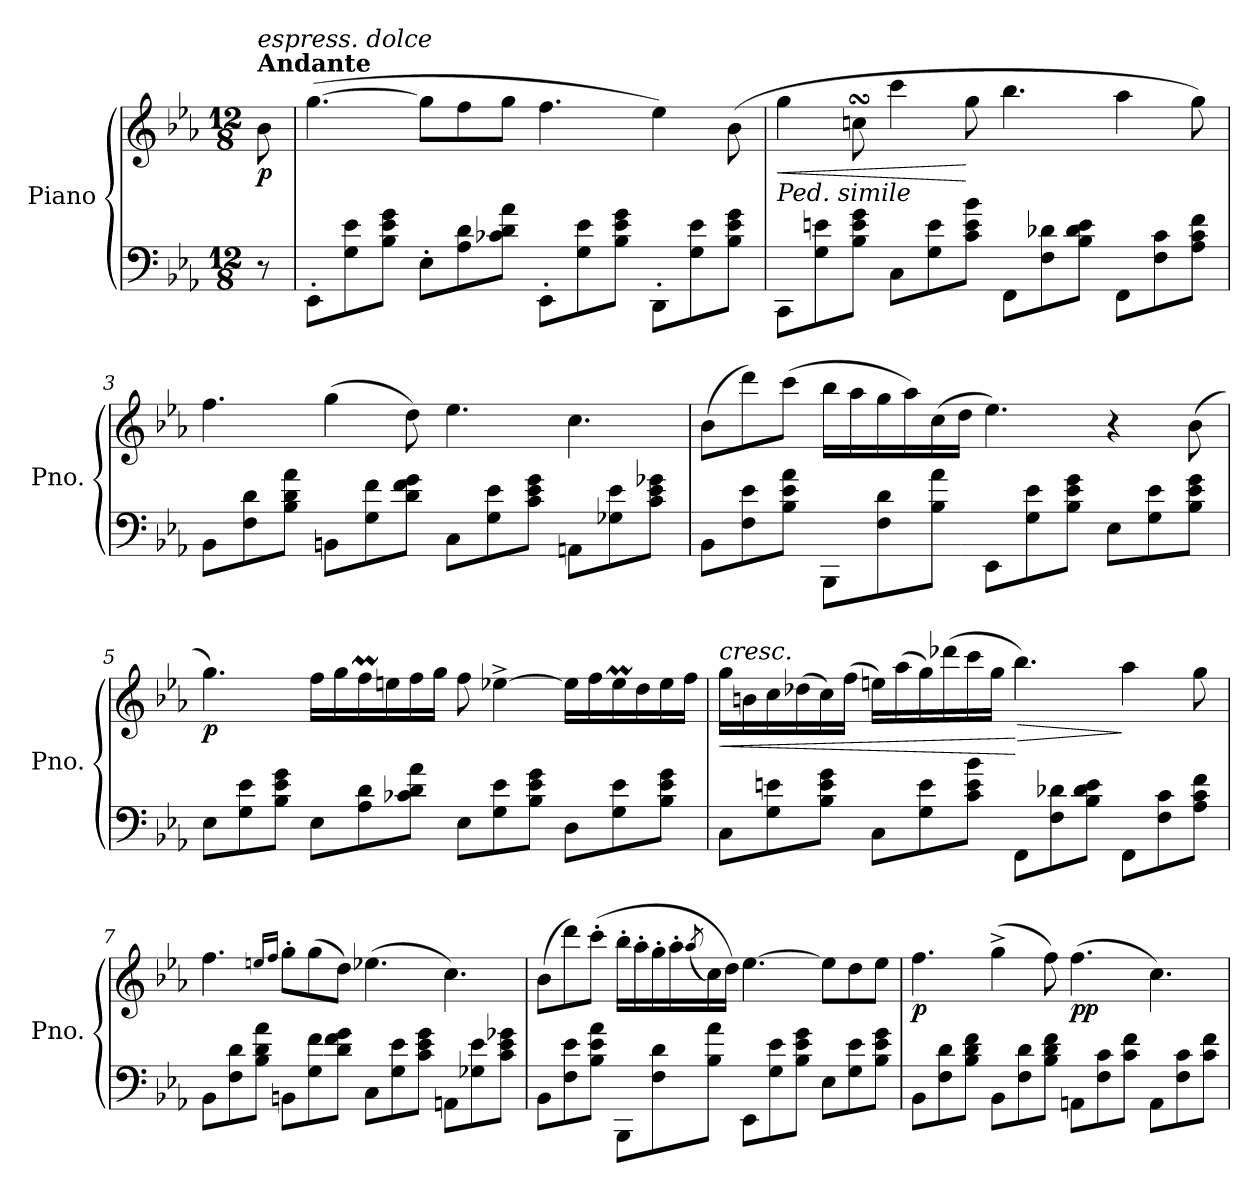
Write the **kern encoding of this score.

**kern	**kern	**dynam
*part1	*part1	*part1
*staff2	*staff1	*staff1/2
*I"Piano	*	*
*I'Pno.	*	*
*clefF4	*clefG2	*
*k[b-e-a-]	*k[b-e-a-]	*
*M12/8	*M12/8	*
*MM60	*MM60	*
=	=	=
!	!LO:TX:a:B:t=Andante	!
!	!LO:TX:a:i:t=espress. dolce	!
!	!	!LO:DY:b
8r	8b-\	p
=1	=1	=1
8EE-'\L	(>[4.gg\	.
8G\ 8e-\	.	.
8B-\ 8e-\ 8g\J	.	.
8E-'\L	8gg\L]	.
8A-\ 8d\	8ff\	.
8c-X\ 8d\ 8a-\J	8gg\J	.
8EE-'\L	4.ff\	.
8G\ 8e-\	.	.
8B-\ 8e-\ 8g\J	.	.
8DD'\L	4ee-\)	.
8G\ 8e-\	.	.
8B-\ 8e-\ 8g\J	(>8b-\	.
=2	=2	=2
!LO:TX:a:i:t=Ped. simile	!	!
!	!	!LO:HP:b
8CC\L	4gg\	<
8G\ 8en\	.	.
8B-\ 8e\ 8g\J	8ccnsSSS\	.
8C\L	4ccc\	.
8G\ 8e\	.	.
8c\ 8e\ 8b-\J	8gg\	[
8FF\L	4.bb-\	.
8F\ 8d-X\	.	.
8B-\ 8d-\ 8e\J	.	.
8FF\L	4aa-\	.
8F\ 8c\	.	.
8A-\ 8c\ 8f\J	8gg\)	.
!!LO:LB:g=z
=3	=3	=3
8BB-\L	4.ff\	.
8F\ 8d\	.	.
8B-\ 8d\ 8a-\J	.	.
8BBn\L	(>4gg\	.
8G\ 8f\	.	.
8d\ 8f\ 8g\J	8dd\)	.
8C\L	4.ee-\	.
8G\ 8e-\	.	.
8c\ 8e-\ 8g\J	.	.
8AAn\L	4.cc\	.
8G-X\ 8e-\	.	.
8c\ 8e-\ 8g-X\J	.	.
!!LO:LB:g=z
=4	=4	=4
8BB-\L	(>8b-\L	.
8F\ 8e-\	8ddd\)	.
8B-\ 8e-\ 8a-\J	(>8ccc\J	.
8BBB-\L	16bb-\LL	.
.	16aa-\	.
8F\ 8d\	16gg\	.
.	16aa-\)	.
8B-\ 8a-\J	(>16cc\	.
.	16dd\JJ	.
8EE-\L	4.ee-\)	.
8G\ 8e-\	.	.
8B-\ 8e-\ 8g\J	.	.
8E-\L	4r	.
8G\ 8e-\	.	.
8B-\ 8e-\ 8g\J	(>8b-\	.
!!LO:LB:g=z
=5	=5	=5
!	!	!LO:DY:b
8E-\L	4.gg\)	p
8G\ 8e-\	.	.
8B-\ 8e-\ 8g\J	.	.
8E-\L	16ff\LL	.
.	16gg\	.
8A-\ 8d\	16ffM\	.
.	16een\	.
8c-X\ 8d\ 8a-\J	16ff\	.
.	16gg\JJ	.
8E-\L	8ff\	.
8G\ 8e-\	[4ee-X^\	.
8B-\ 8e-\ 8g\J	.	.
8D\L	16ee-\LL]	.
.	16ff\	.
8G\ 8e-\	16ee-M\	.
.	16dd\	.
8B-\ 8e-\ 8g\J	16ee-\	.
.	16ff\JJ	.
!!LO:PB:g=z
=6	=6	=6
!	!LO:TX:a:i:t=cresc.	!
!	!	!LO:HP:b
8C\L	16gg\LL	<
.	16bn\	.
8G\ 8en\	16cc\	.
.	(>16dd-X\	.
8B-\ 8e\ 8g\J	16cc\)	.
.	(>16ff\JJ	.
8C\L	16een\LL)	.
.	(>16aa-\	.
8G\ 8e\	16gg\)	.
.	(>16ddd-X\	.
8c\ 8e\ 8b-\J	16ccc\	.
.	16gg\JJ	.
!	!	!LO:HP:n=1:b
8FF\L	4.bb-\)	[ >
8F\ 8d-X\	.	.
8B-\ 8d-\ 8e\J	.	.
8FF\L	4aa-\	]
8F\ 8c\	.	.
8A-\ 8c\ 8f\J	8gg\	.
!!LO:LB:g=z
=7	=7	=7
8BB-\L	4.ff\	.
8F\ 8d\	.	.
8B-\ 8d\ 8a-\J	.	.
.	16qeen/LL	.
.	16qff/JJ	.
8BBn\L	8gg'\L	.
8G\ 8f\	(>8gg\	.
8d\ 8f\ 8g\J	8dd\J)	.
8C\L	(>4.ee-X\	.
8G\ 8e-\	.	.
8c\ 8e-\ 8g\J	.	.
8AAn\L	4.cc\)	.
8G-X\ 8e-\	.	.
8c\ 8e-\ 8g-X\J	.	.
=8	=8	=8
8BB-\L	(>8b-\L	.
8F\ 8e-\	8ddd\)	.
8B-\ 8e-\ 8a-\J	(>8ccc'\J	.
8BBB-\L	16bb-'\LL	.
.	16aa-'\	.
8F\ 8d\	16gg'\	.
.	16aa-'\	.
.	(<8qaa-/	.
8B-\ 8a-\J	16cc\)	.
.	16dd\JJ)	.
8EE-\L	[4.ee-\	.
8G\ 8e-\	.	.
8B-\ 8e-\ 8g\J	.	.
8E-\L	8ee-\L]	.
8G\ 8e-\	8dd\	.
8B-\ 8e-\ 8g\J	8ee-\J	.
!!LO:LB:g=z
=9	=9	=9
!	!	!LO:DY:b
8BB-\L	4.ff\	p
8F\ 8d\	.	.
8B-\ 8d\ 8f\J	.	.
8BB-\L	(>4gg^\	.
8F\ 8d\	.	.
8B-\ 8d\ 8f\J	8ff\)	.
!	!	!LO:DY:b
8AAn\L	(>4.ff\	pp
8F\ 8c\	.	.
8c\ 8f\J	.	.
8AA\L	4.cc\)	.
8F\ 8c\	.	.
8c\ 8f\J	.	.
=	=	=
*-	*-	*-
